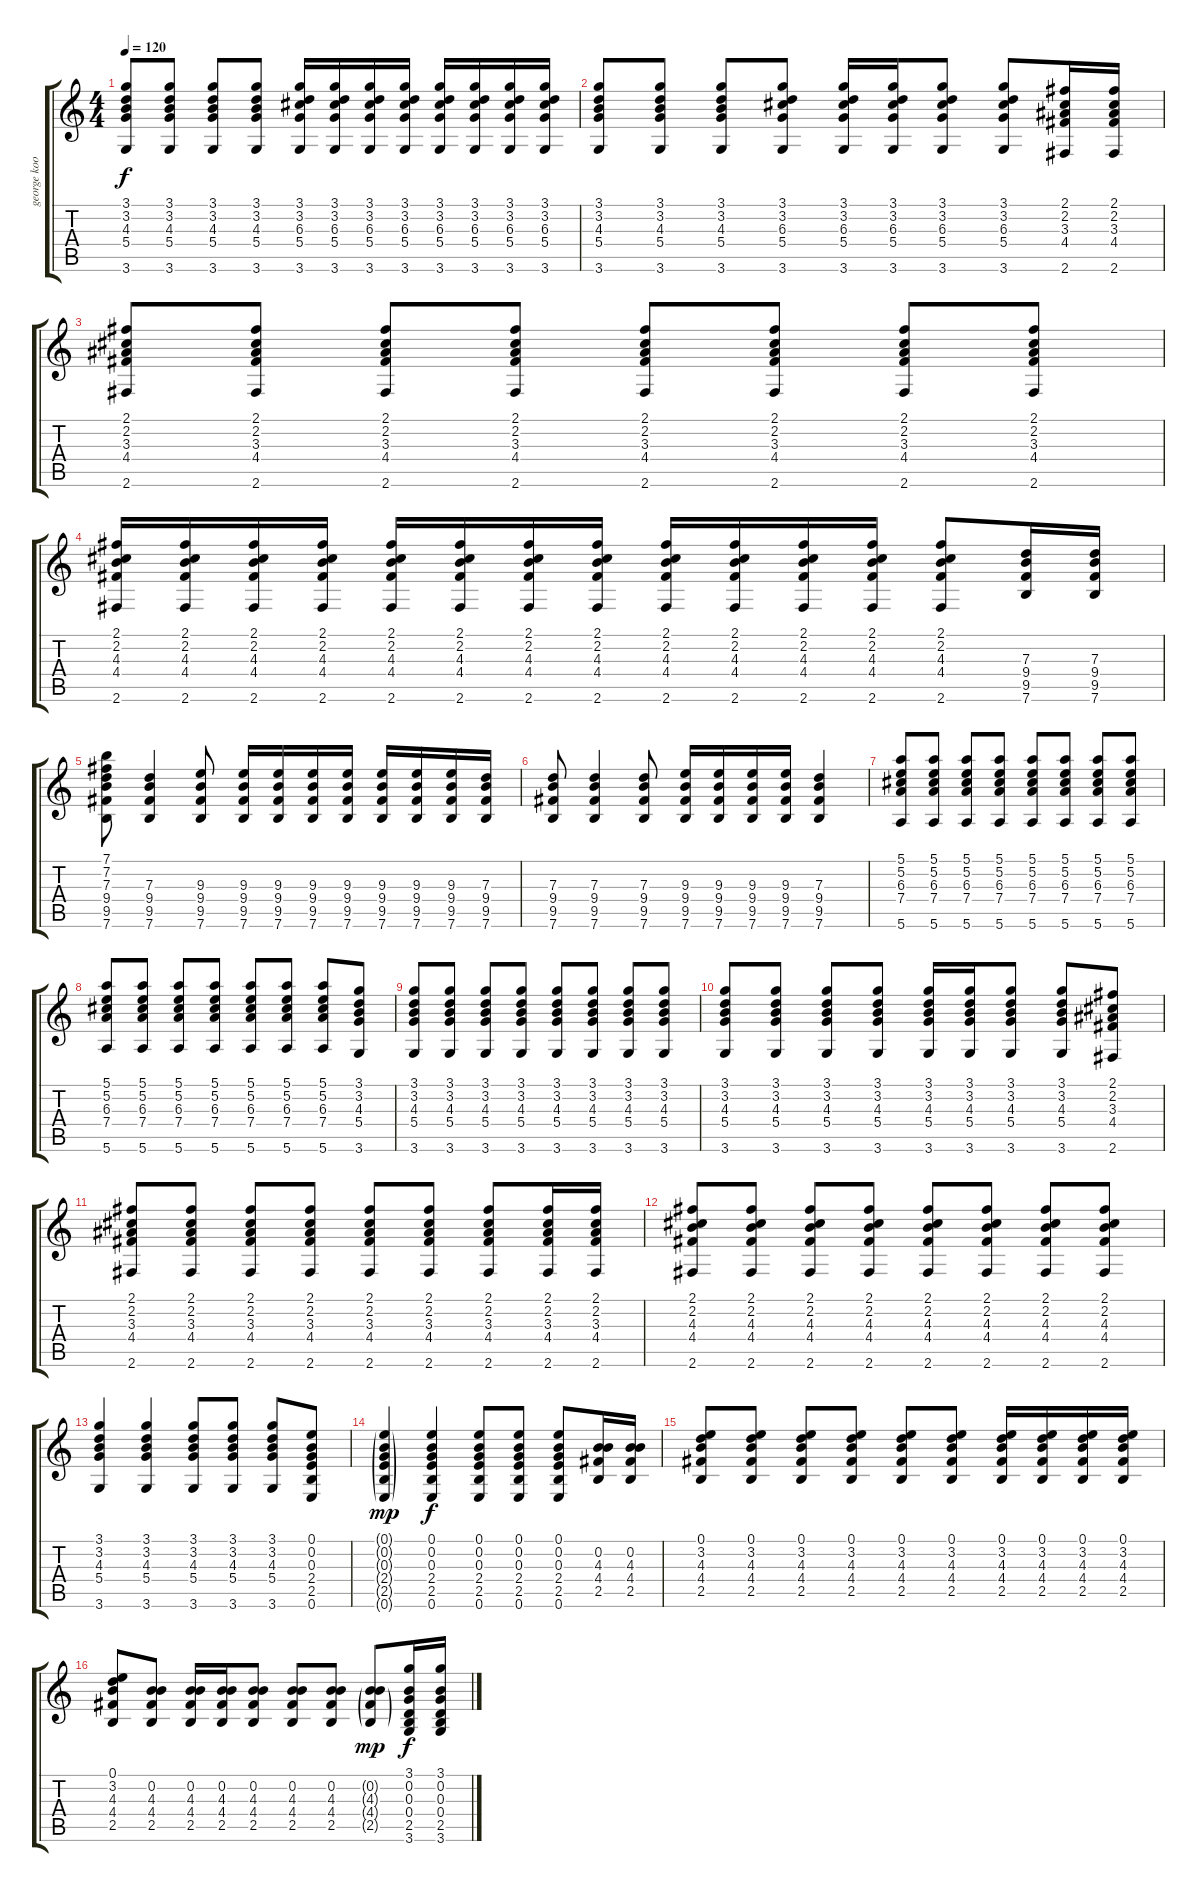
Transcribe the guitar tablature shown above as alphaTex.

\track ("george kooymans" "george koo") {instrument acousticguitarsteel}
\staff {score tabs}
\tuning (E4 B3 G3 D3 A2 E2) {hide}
\ts (4 4)
\tempo 120
\clef g2
\ks c
(3.1 3.2 4.3 5.4 3.6).8{dy f} (3.1 3.2 4.3 5.4 3.6).8 (3.1 3.2 4.3 5.4 3.6).8 (3.1 3.2 4.3 5.4 3.6).8 (3.1 3.2 6.3 5.4 3.6).16 (3.1 3.2 6.3 5.4 3.6).16 (3.1 3.2 6.3 5.4 3.6).16 (3.1 3.2 6.3 5.4 3.6).16 (3.1 3.2 6.3 5.4 3.6).16 (3.1 3.2 6.3 5.4 3.6).16 (3.1 3.2 6.3 5.4 3.6).16 (3.1 3.2 6.3 5.4 3.6).16 |
(3.1 3.2 4.3 5.4 3.6).8 (3.1 3.2 4.3 5.4 3.6).8 (3.1 3.2 4.3 5.4 3.6).8 (3.1 3.2 6.3 5.4 3.6).8 (3.1 3.2 6.3 5.4 3.6).16 (3.1 3.2 6.3 5.4 3.6).16 (3.1 3.2 6.3 5.4 3.6).8 (3.1 3.2 6.3 5.4 3.6).8 (2.1 2.2 3.3 4.4 2.6).16 (2.1 2.2 3.3 4.4 2.6).16 |
(2.1 2.2 3.3 4.4 2.6).8 (2.1 2.2 3.3 4.4 2.6).8 (2.1 2.2 3.3 4.4 2.6).8 (2.1 2.2 3.3 4.4 2.6).8 (2.1 2.2 3.3 4.4 2.6).8 (2.1 2.2 3.3 4.4 2.6).8 (2.1 2.2 3.3 4.4 2.6).8 (2.1 2.2 3.3 4.4 2.6).8 |
(2.1 2.2 4.3 4.4 2.6).16 (2.1 2.2 4.3 4.4 2.6).16 (2.1 2.2 4.3 4.4 2.6).16 (2.1 2.2 4.3 4.4 2.6).16 (2.1 2.2 4.3 4.4 2.6).16 (2.1 2.2 4.3 4.4 2.6).16 (2.1 2.2 4.3 4.4 2.6).16 (2.1 2.2 4.3 4.4 2.6).16 (2.1 2.2 4.3 4.4 2.6).16 (2.1 2.2 4.3 4.4 2.6).16 (2.1 2.2 4.3 4.4 2.6).16 (2.1 2.2 4.3 4.4 2.6).16 (2.1 2.2 4.3 4.4 2.6).8 (7.3 9.4 9.5 7.6).16 (7.3 9.4 9.5 7.6).16 |
(7.1 7.2 7.3 9.4 9.5 7.6).8 (7.3 9.4 9.5 7.6).4 (9.3 9.4 9.5 7.6).8 (9.3 9.4 9.5 7.6).16 (9.3 9.4 9.5 7.6).16 (9.3 9.4 9.5 7.6).16 (9.3 9.4 9.5 7.6).16 (9.3 9.4 9.5 7.6).16 (9.3 9.4 9.5 7.6).16 (9.3 9.4 9.5 7.6).16 (7.3 9.4 9.5 7.6).16 |
(7.3 9.4 9.5 7.6).8 (7.3 9.4 9.5 7.6).4 (7.3 9.4 9.5 7.6).8 (9.3 9.4 9.5 7.6).16 (9.3 9.4 9.5 7.6).16 (9.3 9.4 9.5 7.6).16 (9.3 9.4 9.5 7.6).16 (7.3 9.4 9.5 7.6).4 |
(5.1 5.2 6.3 7.4 5.6).8 (5.1 5.2 6.3 7.4 5.6).8 (5.1 5.2 6.3 7.4 5.6).8 (5.1 5.2 6.3 7.4 5.6).8 (5.1 5.2 6.3 7.4 5.6).8 (5.1 5.2 6.3 7.4 5.6).8 (5.1 5.2 6.3 7.4 5.6).8 (5.1 5.2 6.3 7.4 5.6).8 |
(5.1 5.2 6.3 7.4 5.6).8 (5.1 5.2 6.3 7.4 5.6).8 (5.1 5.2 6.3 7.4 5.6).8 (5.1 5.2 6.3 7.4 5.6).8 (5.1 5.2 6.3 7.4 5.6).8 (5.1 5.2 6.3 7.4 5.6).8 (5.1 5.2 6.3 7.4 5.6).8 (3.1 3.2 4.3 5.4 3.6).8 |
(3.1 3.2 4.3 5.4 3.6).8 (3.1 3.2 4.3 5.4 3.6).8 (3.1 3.2 4.3 5.4 3.6).8 (3.1 3.2 4.3 5.4 3.6).8 (3.1 3.2 4.3 5.4 3.6).8 (3.1 3.2 4.3 5.4 3.6).8 (3.1 3.2 4.3 5.4 3.6).8 (3.1 3.2 4.3 5.4 3.6).8 |
(3.1 3.2 4.3 5.4 3.6).8 (3.1 3.2 4.3 5.4 3.6).8 (3.1 3.2 4.3 5.4 3.6).8 (3.1 3.2 4.3 5.4 3.6).8 (3.1 3.2 4.3 5.4 3.6).16 (3.1 3.2 4.3 5.4 3.6).16 (3.1 3.2 4.3 5.4 3.6).8 (3.1 3.2 4.3 5.4 3.6).8 (2.1 2.2 3.3 4.4 2.6).8 |
(2.1 2.2 3.3 4.4 2.6).8 (2.1 2.2 3.3 4.4 2.6).8 (2.1 2.2 3.3 4.4 2.6).8 (2.1 2.2 3.3 4.4 2.6).8 (2.1 2.2 3.3 4.4 2.6).8 (2.1 2.2 3.3 4.4 2.6).8 (2.1 2.2 3.3 4.4 2.6).8 (2.1 2.2 3.3 4.4 2.6).16 (2.1 2.2 3.3 4.4 2.6).16 |
(2.1 2.2 4.3 4.4 2.6).8 (2.1 2.2 4.3 4.4 2.6).8 (2.1 2.2 4.3 4.4 2.6).8 (2.1 2.2 4.3 4.4 2.6).8 (2.1 2.2 4.3 4.4 2.6).8 (2.1 2.2 4.3 4.4 2.6).8 (2.1 2.2 4.3 4.4 2.6).8 (2.1 2.2 4.3 4.4 2.6).8 |
(3.1 3.2 4.3 5.4 3.6).4 (3.1 3.2 4.3 5.4 3.6).4 (3.1 3.2 4.3 5.4 3.6).8 (3.1 3.2 4.3 5.4 3.6).8 (3.1 3.2 4.3 5.4 3.6).8 (0.1 0.2 0.3 2.4 2.5 0.6).8 |
(0.1{g} 0.2{g} 0.3{g} 2.4{g} 2.5{g} 0.6{g}).4{dy mp} (0.1 0.2 0.3 2.4 2.5 0.6).4{dy f} (0.1 0.2 0.3 2.4 2.5 0.6).8 (0.1 0.2 0.3 2.4 2.5 0.6).8 (0.1 0.2 0.3 2.4 2.5 0.6).8 (0.2 4.3 4.4 2.5).16 (0.2 4.3 4.4 2.5).16 |
(0.1 3.2 4.3 4.4 2.5).8 (0.1 3.2 4.3 4.4 2.5).8 (0.1 3.2 4.3 4.4 2.5).8 (0.1 3.2 4.3 4.4 2.5).8 (0.1 3.2 4.3 4.4 2.5).8 (0.1 3.2 4.3 4.4 2.5).8 (0.1 3.2 4.3 4.4 2.5).16 (0.1 3.2 4.3 4.4 2.5).16 (0.1 3.2 4.3 4.4 2.5).16 (0.1 3.2 4.3 4.4 2.5).16 |
(0.1 3.2 4.3 4.4 2.5).8 (0.2 4.3 4.4 2.5).8 (0.2 4.3 4.4 2.5).16 (0.2 4.3 4.4 2.5).16 (0.2 4.3 4.4 2.5).8 (0.2 4.3 4.4 2.5).8 (0.2 4.3 4.4 2.5).8 (0.2{g} 4.3{g} 4.4{g} 2.5{g}).8{dy mp} (3.1 0.2 0.3 0.4 2.5 3.6).16{dy f} (3.1 0.2 0.3 0.4 2.5 3.6).16
